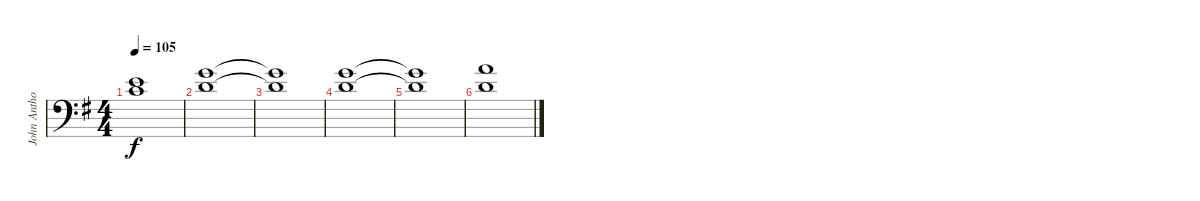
\track ("John Anthoney Keyboards" "John Antho") {instrument rockorgan}
\staff {score}
\tuning (G2 D2 A1 E1) {hide}
\ts (4 4)
\tempo 105
\clef f4
\ks g
(17.1{t} 26.2{t}).1{dy f} |
(24.1 24.2).1 |
(24.1{t} 24.2{t}).1 |
(24.1 24.2).1 |
(24.1{t} 24.2{t}).1 |
(26.1 24.2).1
